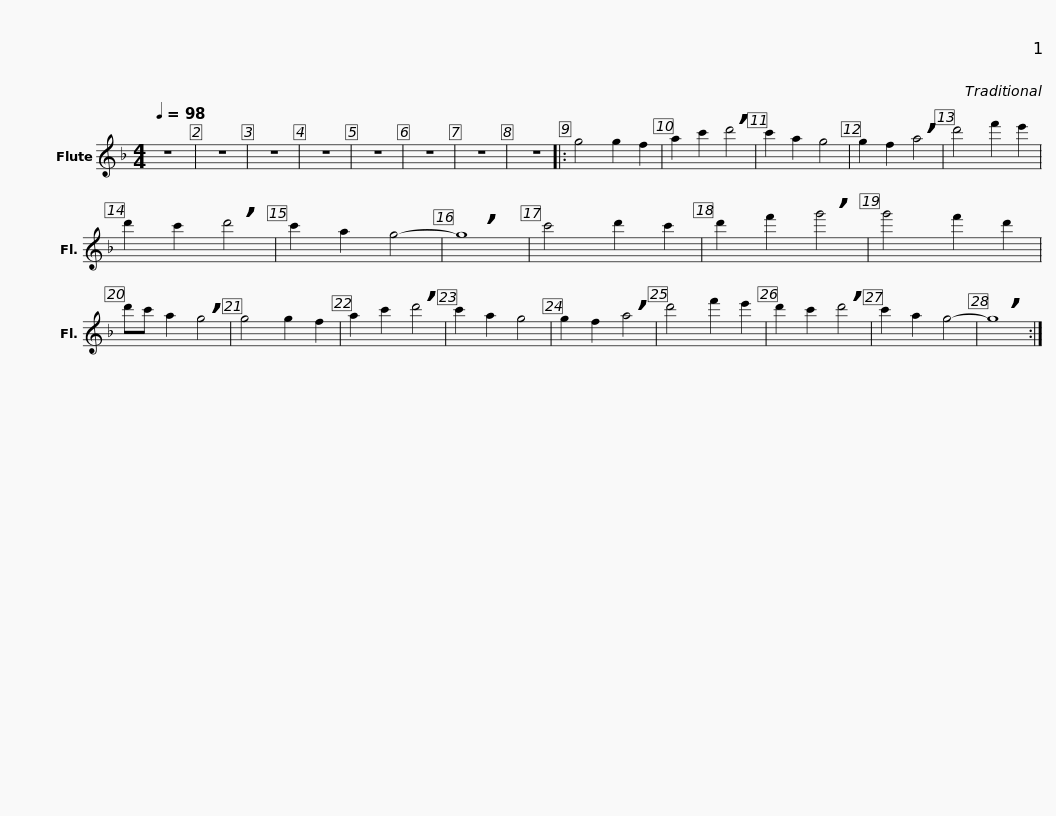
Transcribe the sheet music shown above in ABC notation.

X:1
L:1/8
Q:1/4=98
M:4/4
I:linebreak $
K:F
V:1 treble
V:1
 z8 | z8 | z8 | z8 | z8 | %5
 z8 | z8 | z8 |: g4 g2 f2 | a2 c'2 !breath!d'4 | %10
 c'2 a2 g4 | g2 f2 !breath!a4 | d'4 f'2 e'2 | d'2 c'2 !breath!d'4 | c'2 a2 g4- | %15
 !breath!g8 | c'4 d'2 c'2 |$ d'2 f'2 !breath!g'4 | g'4 f'2 d'2 | d'c' a2 !breath!g4 | %20
 g4 g2 f2 | a2 c'2 !breath!d'4 | c'2 a2 g4 | g2 f2 !breath!a4 | d'4 f'2 e'2 | %25
 d'2 c'2 !breath!d'4 |$ c'2 a2 g4- | !breath!g8 :| %28
